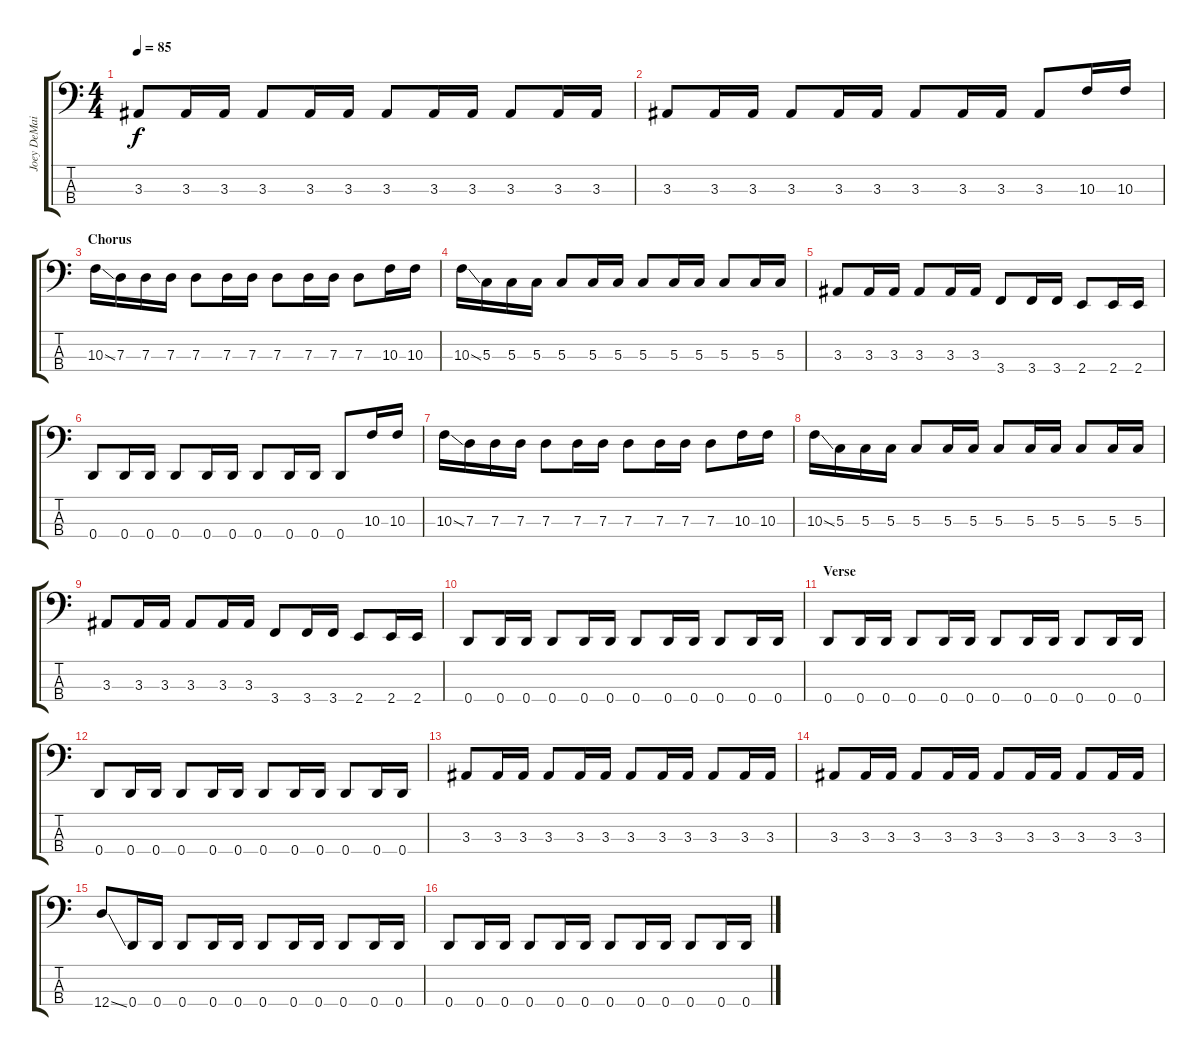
\track ("Joey DeMaio" "Joey DeMai") {instrument electricbasspick}
\staff {score tabs}
\tuning (F2 C2 G1 D1) {hide}
\ts (4 4)
\tempo 85
\clef f4
\ks c
3.3.8{dy f} 3.3.16 3.3.16 3.3.8 3.3.16 3.3.16 3.3.8 3.3.16 3.3.16 3.3.8 3.3.16 3.3.16 |
3.3.8 3.3.16 3.3.16 3.3.8 3.3.16 3.3.16 3.3.8 3.3.16 3.3.16 3.3.8 10.3.16 10.3.16 |
\section ("" "Chorus")
10.3{ss}.16 7.3.16 7.3.16 7.3.16 7.3.8 7.3.16 7.3.16 7.3.8 7.3.16 7.3.16 7.3.8 10.3.16 10.3.16 |
10.3{ss}.16 5.3.16 5.3.16 5.3.16 5.3.8 5.3.16 5.3.16 5.3.8 5.3.16 5.3.16 5.3.8 5.3.16 5.3.16 |
3.3.8 3.3.16 3.3.16 3.3.8 3.3.16 3.3.16 3.4.8 3.4.16 3.4.16 2.4.8 2.4.16 2.4.16 |
0.4.8 0.4.16 0.4.16 0.4.8 0.4.16 0.4.16 0.4.8 0.4.16 0.4.16 0.4.8 10.3.16 10.3.16 |
10.3{ss}.16 7.3.16 7.3.16 7.3.16 7.3.8 7.3.16 7.3.16 7.3.8 7.3.16 7.3.16 7.3.8 10.3.16 10.3.16 |
10.3{ss}.16 5.3.16 5.3.16 5.3.16 5.3.8 5.3.16 5.3.16 5.3.8 5.3.16 5.3.16 5.3.8 5.3.16 5.3.16 |
3.3.8 3.3.16 3.3.16 3.3.8 3.3.16 3.3.16 3.4.8 3.4.16 3.4.16 2.4.8 2.4.16 2.4.16 |
0.4.8 0.4.16 0.4.16 0.4.8 0.4.16 0.4.16 0.4.8 0.4.16 0.4.16 0.4.8 0.4.16 0.4.16 |
\section ("" "Verse")
0.4.8 0.4.16 0.4.16 0.4.8 0.4.16 0.4.16 0.4.8 0.4.16 0.4.16 0.4.8 0.4.16 0.4.16 |
0.4.8 0.4.16 0.4.16 0.4.8 0.4.16 0.4.16 0.4.8 0.4.16 0.4.16 0.4.8 0.4.16 0.4.16 |
3.3.8 3.3.16 3.3.16 3.3.8 3.3.16 3.3.16 3.3.8 3.3.16 3.3.16 3.3.8 3.3.16 3.3.16 |
3.3.8 3.3.16 3.3.16 3.3.8 3.3.16 3.3.16 3.3.8 3.3.16 3.3.16 3.3.8 3.3.16 3.3.16 |
12.4{ss}.8 0.4.16 0.4.16 0.4.8 0.4.16 0.4.16 0.4.8 0.4.16 0.4.16 0.4.8 0.4.16 0.4.16 |
0.4.8 0.4.16 0.4.16 0.4.8 0.4.16 0.4.16 0.4.8 0.4.16 0.4.16 0.4.8 0.4.16 0.4.16
